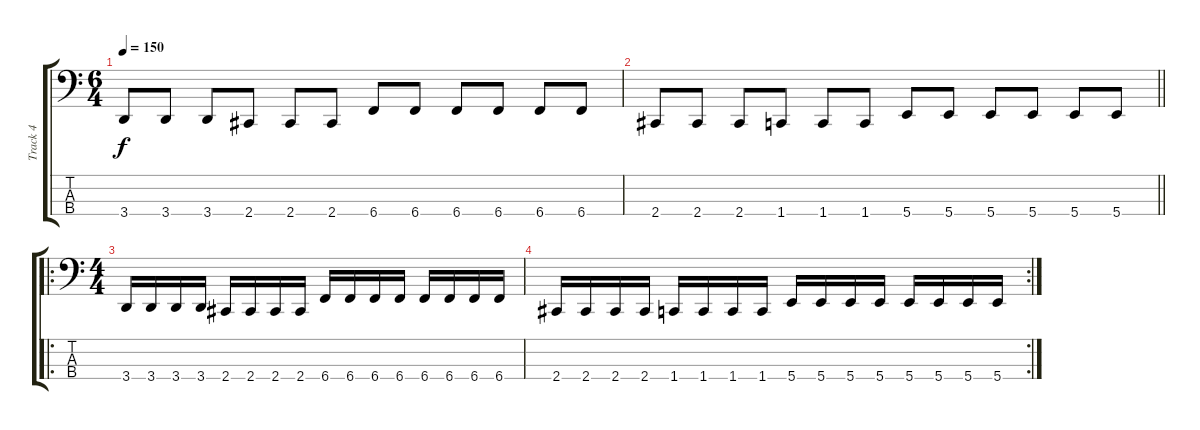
\track ("Track 4" "Track 4") {instrument electricbasspick}
\staff {score tabs}
\tuning (Eb2 Bb1 F1 B0) {hide}
\ts (6 4)
\tempo 150
\clef f4
\ks c
3.4.8{dy f} 3.4.8 3.4.8 2.4.8 2.4.8 2.4.8 6.4.8 6.4.8 6.4.8 6.4.8 6.4.8 6.4.8 |
\barLineRight lightlight
2.4.8 2.4.8 2.4.8 1.4.8 1.4.8 1.4.8 5.4.8 5.4.8 5.4.8 5.4.8 5.4.8 5.4.8 |
\ro
\ts (4 4)
3.4.16 3.4.16 3.4.16 3.4.16 2.4.16 2.4.16 2.4.16 2.4.16 6.4.16 6.4.16 6.4.16 6.4.16 6.4.16 6.4.16 6.4.16 6.4.16 |
\rc 2
2.4.16 2.4.16 2.4.16 2.4.16 1.4.16 1.4.16 1.4.16 1.4.16 5.4.16 5.4.16 5.4.16 5.4.16 5.4.16 5.4.16 5.4.16 5.4.16
